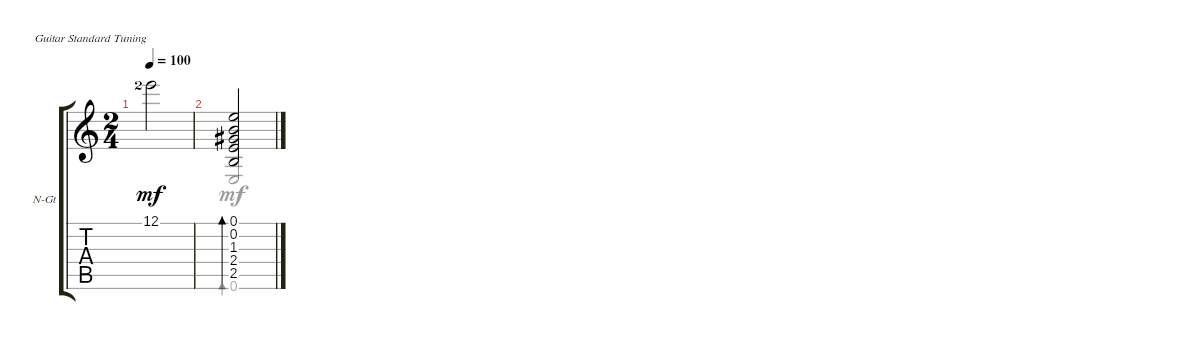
\defaultSystemsLayout 4
\bracketExtendMode groupsimilarinstruments
\firstSystemTrackNameOrientation horizontal
\otherSystemsTrackNameOrientation horizontal
\track ("Nylon Guitar" "N-Gt") {instrument acousticguitarnylon}
\staff {score tabs}
\tuning (E4 B3 G3 D3 A2 E2)
\voice
\ts (2 4)
\tempo 100
\clef g2
\scale
1.07818
\ks c
12.1{lf 3}.2{dy mf} |
\scale
0.960908 (2.5 2.4 1.3 0.2 0.1).2{bd 237} |
\scale
0.960908
\voice
\clef g2
\ottava regular
\simile none
\scale
1.07818
\ks c
|
\scale
0.960908 |
\scale
0.960908
\voice
\clef g2
\ottava regular
\simile none
\scale
1.07818
\ks c
|
\scale
0.960908 0.6.2{bd 0 beam invert} |
\scale
0.960908
